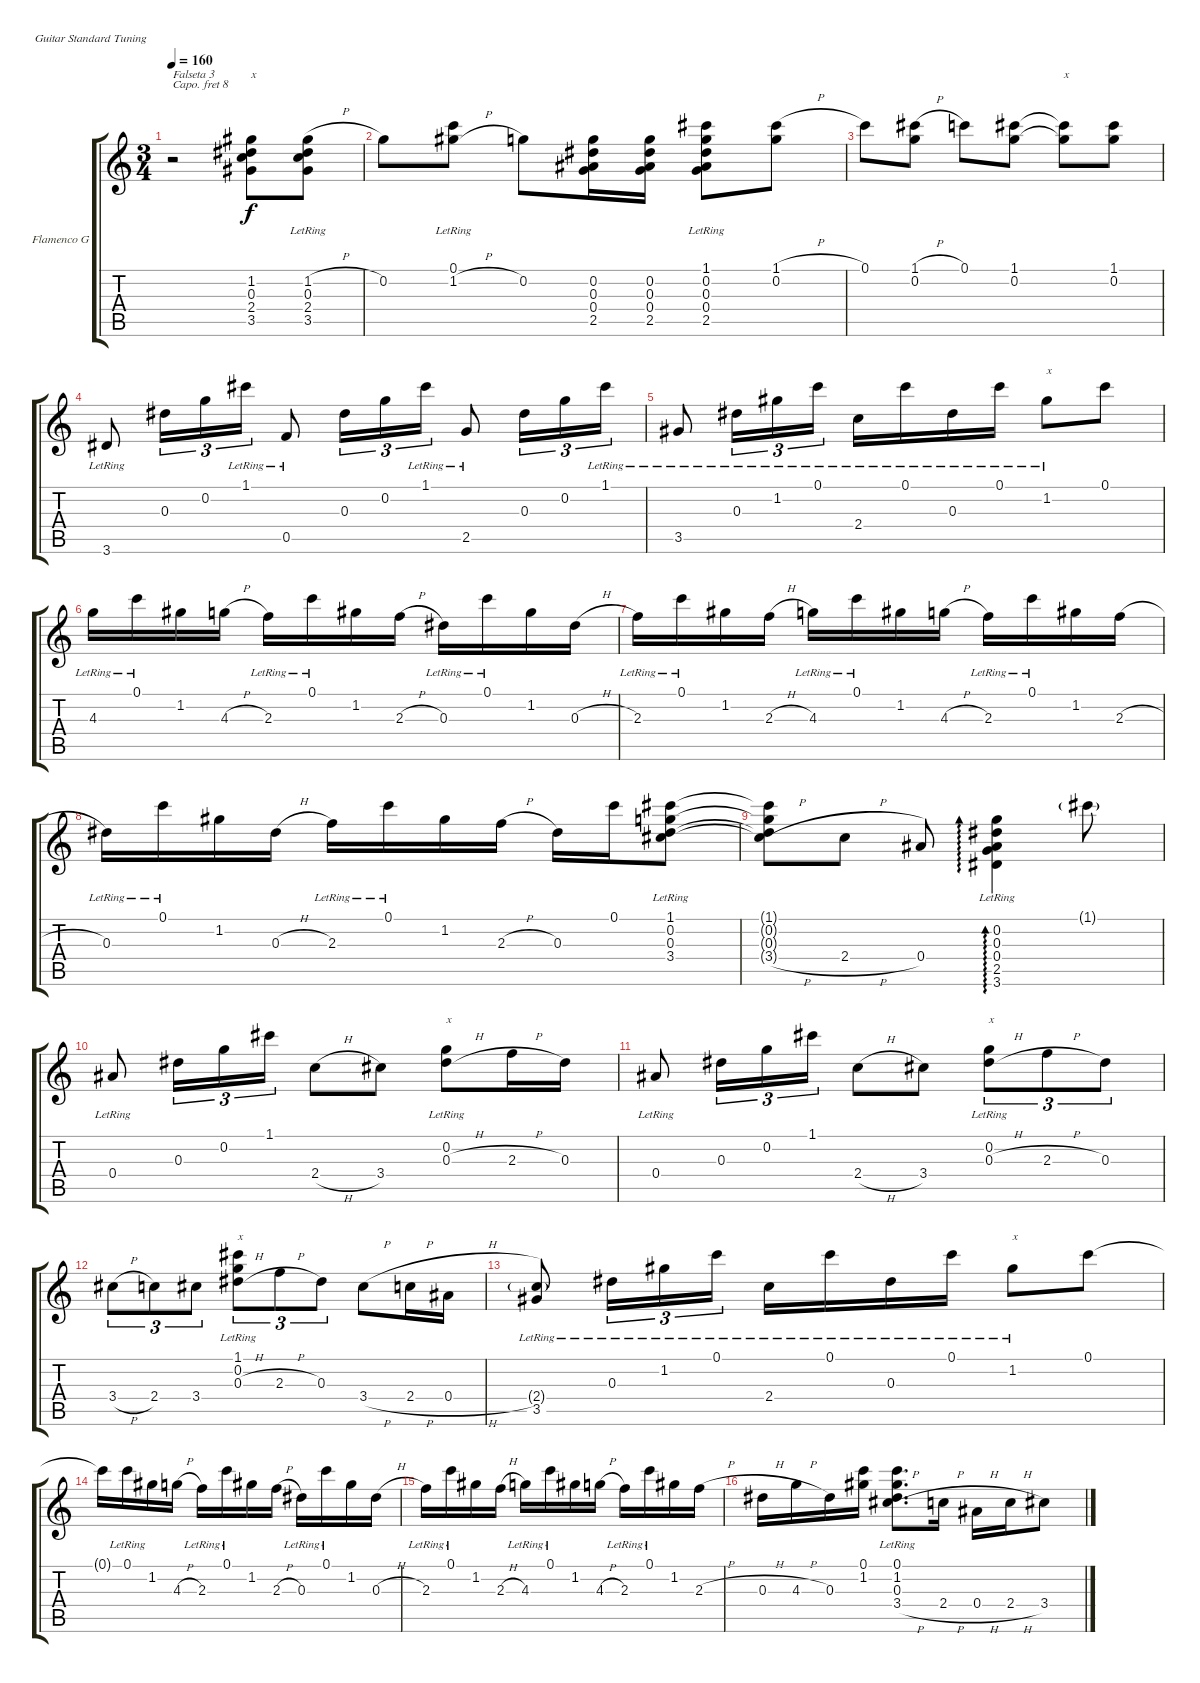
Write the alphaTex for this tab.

\defaultSystemsLayout 4
\bracketExtendMode groupsimilarinstruments
\firstSystemTrackNameOrientation horizontal
\otherSystemsTrackNameOrientation horizontal
\track ("Flamenco Guitar" "Flamenco G") {instrument acousticguitarnylon}
\staff {score tabs}
\capo 8
\tuning (E4 B3 G3 D3 A2 E2)
\ts (3 4)
\tempo 160
\clef g2
\ks c
r.2{txt "Falseta 3" dy f} (1.2 0.3 2.4 3.5).8{txt "x"} (1.2{h} 0.3 2.4 3.5{lr}).8 |
0.2.8 (1.2{h lr} 0.1).8 0.2.8 (2.5 0.4 0.3 0.2).16 (2.5 0.4 0.3 0.2).16 (1.1 0.2 0.3 0.4 2.5{lr}).8 (1.1{h} 0.2).8 |
0.1.8 (1.1{h} 0.2).8 0.1.8 (1.1 0.2).8 (0.2{t} 1.1{t}).8{txt "x"} (1.1 0.2).8 |
3.6{lr}.8 0.3.16{tu (3 2)} 0.2.16{tu (3 2)} 1.1{lr}.16{tu (3 2)} 0.5{lr}.8 0.3.16{tu (3 2)} 0.2.16{tu (3 2)} 1.1{lr}.16{tu (3 2)} 2.5{lr}.8 0.3.16{tu (3 2)} 0.2.16{tu (3 2)} 1.1{lr}.16{tu (3 2)} |
3.5{lr}.8 0.3{lr}.16{tu (3 2)} 1.2{lr}.16{tu (3 2)} 0.1{lr}.16{tu (3 2)} 2.4{lr}.16 0.1{lr}.16 0.3{lr}.16 0.1{lr}.16 1.2{lr}.8{txt "x"} 0.1.8 |
4.3{lr}.16 0.1{lr}.16 1.2.16 4.3{h}.16 2.3{lr}.16 0.1{lr}.16 1.2.16 2.3{h}.16 0.3{lr}.16 0.1{lr}.16 1.2.16 0.3{h}.16 |
2.3{lr}.16 0.1{lr}.16 1.2.16 2.3{h}.16 4.3{lr}.16 0.1{lr}.16 1.2.16 4.3{h}.16 2.3{lr}.16 0.1{lr}.16 1.2.16 2.3{h}.16 |
0.3{lr}.16 0.1{lr}.16 1.2.16 0.3{h}.16 2.3{lr}.16 0.1{lr}.16 1.2.16 2.3{h}.16 0.3.16 0.1.16 (1.1 0.2 0.3 3.4{lr}).8 |
(3.4{h t} 0.3{t} 0.2{t} 1.1{t}).8 2.4{h}.8 0.4.8 (3.6 2.5{lr} 0.4 0.3 0.2).4{ad 0} 1.1{g}.8 |
0.4{lr}.8 0.3.16{tu (3 2)} 0.2.16{tu (3 2)} 1.1.16{tu (3 2)} 2.4{h}.8 3.4.8 (0.3{h} 0.2{lr}).8{txt "x"} 2.3{h}.16 0.3.16 |
0.4{lr}.8 0.3.16{tu (3 2)} 0.2.16{tu (3 2)} 1.1.16{tu (3 2)} 2.4{h}.8 3.4.8 (0.3{h} 0.2{lr}).8{tu (3 2) txt "x"} 2.3{h}.8{tu (3 2)} 0.3.8{tu (3 2)} |
3.4{h}.8{tu (3 2)} 2.4.8{tu (3 2)} 3.4.8{tu (3 2)} (0.3{h lr} 0.2 1.1).8{tu (3 2) txt "x"} 2.3{h}.8{tu (3 2)} 0.3.8{tu (3 2)} 3.4{h}.8 2.4{h}.16 0.4{h}.16 |
(3.5{lr} 2.4{g}).8 0.3{lr}.16{tu (3 2)} 1.2{lr}.16{tu (3 2)} 0.1{lr}.16{tu (3 2)} 2.4{lr}.16 0.1{lr}.16 0.3{lr}.16 0.1{lr}.16 1.2{lr}.8{txt "x"} 0.1.8 |
0.1{t}.16 0.1{lr}.16 1.2.16 4.3{h}.16 2.3{lr}.16 0.1{lr}.16 1.2.16 2.3{h}.16 0.3{lr}.16 0.1{lr}.16 1.2.16 0.3{h}.16 |
2.3{lr}.16 0.1{lr}.16 1.2.16 2.3{h}.16 4.3{lr}.16 0.1{lr}.16 1.2.16 4.3{h}.16 2.3{lr}.16 0.1{lr}.16 1.2.16 2.3{h}.16 |
0.3{h}.16 4.3{h}.16 0.3.16 (0.1 1.2).16 (3.4{h} 0.3{lr} 1.2 0.1).8{d} 2.4{h}.16 0.4{h}.16 2.4{h}.16 3.4.8
